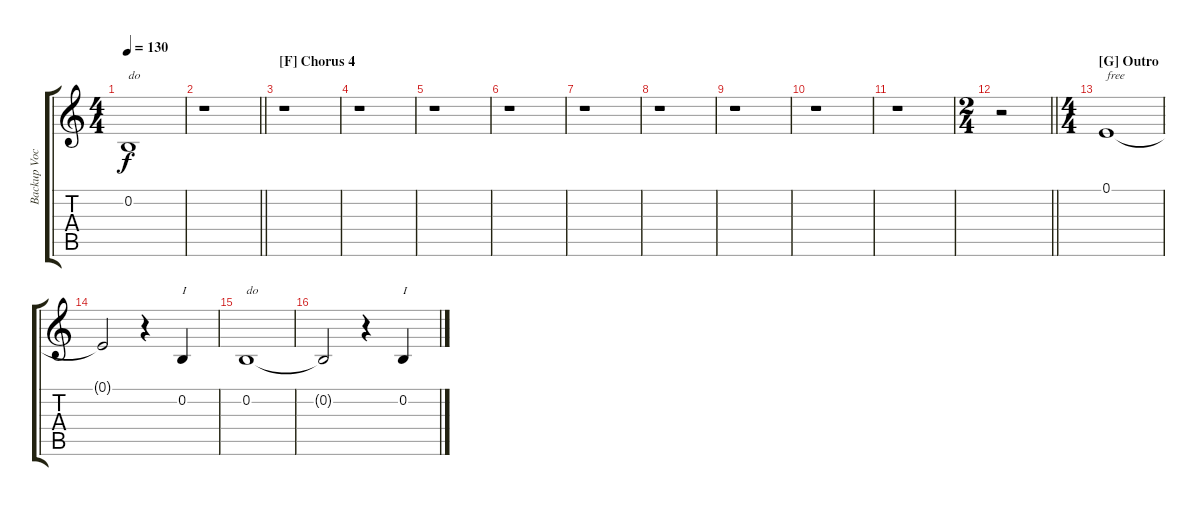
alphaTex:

\track ("Backup Vocals (Right)" "Backup Voc") {instrument cello}
\staff {score tabs}
\tuning (E4 B3 G3 D3 A2 E2) {hide}
\ts (4 4)
\tempo 130
\clef g2
\ks c
0.2.1{txt "do" dy f} |
\barLineRight lightlight
r.1 |
\section ("" "[F] Chorus 4")
r.1 |
r.1 |
r.1 |
r.1 |
r.1 |
r.1 |
r.1 |
r.1 |
r.1 |
\ts (2 4)
\barLineRight lightlight
r.2 |
\ts (4 4)
\section ("" "[G] Outro")
0.1.1{txt "free"} |
0.1{t}.2 r.4 0.2.4{txt "I"} |
0.2.1{txt "do"} |
0.2{t}.2 r.4 0.2.4{txt "I"}
